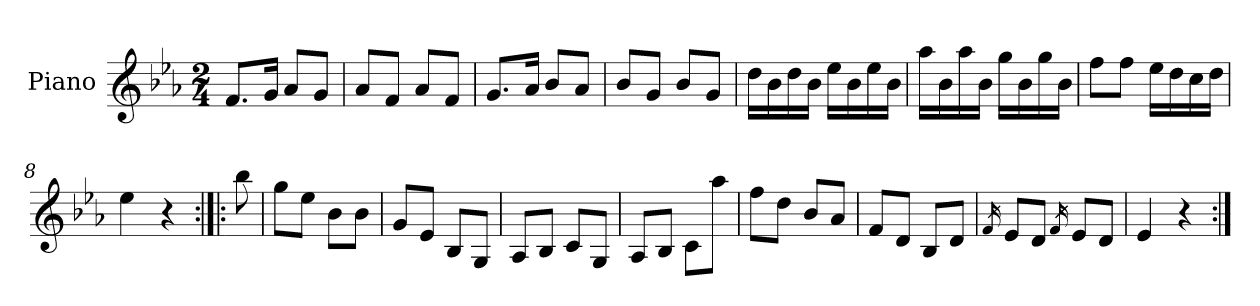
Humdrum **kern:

**kern
*part1
*staff1
*I"Piano
*I'Pno.
*clefG2
*k[b-e-a-]
*M2/4
=1
8.f/L
16g/Jk
8a-/L
8g/J
=2
8a-/L
8f/J
8a-/L
8f/J
=3
8.g/L
16a-/Jk
8b-/L
8a-/J
=4
8b-/L
8g/J
8b-/L
8g/J
=5
16dd\LL
16b-\
16dd\
16b-\JJ
16ee-\LL
16b-\
16ee-\
16b-\JJ
=6
16aa-\LL
16b-\
16aa-\
16b-\JJ
16gg\LL
16b-\
16gg\
16b-\JJ
=7
8ff\L
8ff\J
16ee-\LL
16dd\
16cc\
16dd\JJ
=8
4ee-\
4r
=9:|!|:
8bb-\
=10
8gg\L
8ee-\J
8b-\L
8b-\J
=11
8g/L
8e-/J
8B-/L
8G/J
=12
8A-/L
8B-/J
8c/L
8G/J
=13
8A-/L
8B-/J
8c\L
8aa-\J
=14
8ff\L
8dd\J
8b-/L
8a-/J
=15
8f/L
8d/J
8B-/L
8d/J
=16
16qf/
8e-/L
8d/J
16qf/
8e-/L
8d/J
=17
4e-/
4r
=:|!
*-
